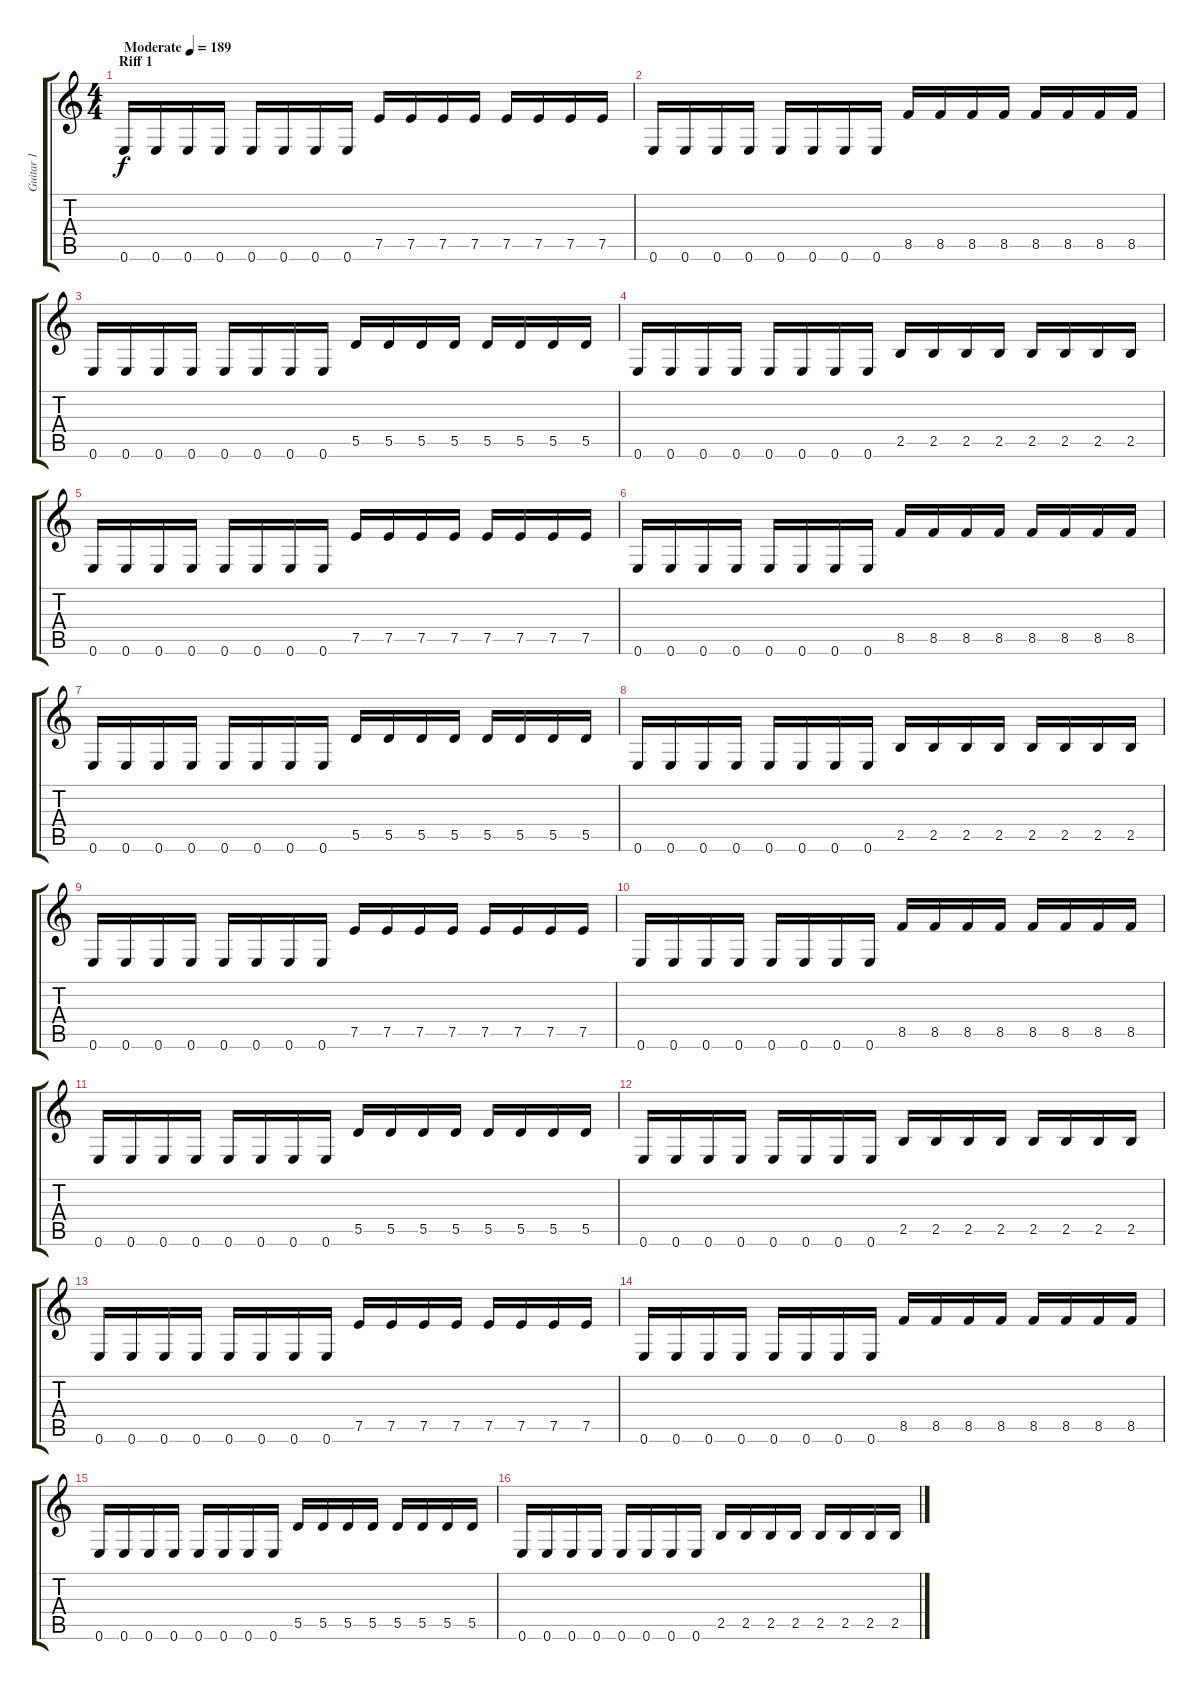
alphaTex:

\track ("Guitar 1" "Guitar 1") {instrument distortionguitar}
\staff {score tabs}
\tuning (E4 B3 G3 D3 A2 E2) {hide}
\ts (4 4)
\section ("" "Riff 1")
\tempo (189 "Moderate")
\clef g2
\ks c
0.6.16{dy f instrument distortionguitar} 0.6.16 0.6.16 0.6.16 0.6.16 0.6.16 0.6.16 0.6.16 7.5.16 7.5.16 7.5.16 7.5.16 7.5.16 7.5.16 7.5.16 7.5.16 |
0.6.16 0.6.16 0.6.16 0.6.16 0.6.16 0.6.16 0.6.16 0.6.16 8.5.16 8.5.16 8.5.16 8.5.16 8.5.16 8.5.16 8.5.16 8.5.16 |
0.6.16 0.6.16 0.6.16 0.6.16 0.6.16 0.6.16 0.6.16 0.6.16 5.5.16 5.5.16 5.5.16 5.5.16 5.5.16 5.5.16 5.5.16 5.5.16 |
0.6.16 0.6.16 0.6.16 0.6.16 0.6.16 0.6.16 0.6.16 0.6.16 2.5.16 2.5.16 2.5.16 2.5.16 2.5.16 2.5.16 2.5.16 2.5.16 |
0.6.16 0.6.16 0.6.16 0.6.16 0.6.16 0.6.16 0.6.16 0.6.16 7.5.16 7.5.16 7.5.16 7.5.16 7.5.16 7.5.16 7.5.16 7.5.16 |
0.6.16 0.6.16 0.6.16 0.6.16 0.6.16 0.6.16 0.6.16 0.6.16 8.5.16 8.5.16 8.5.16 8.5.16 8.5.16 8.5.16 8.5.16 8.5.16 |
0.6.16 0.6.16 0.6.16 0.6.16 0.6.16 0.6.16 0.6.16 0.6.16 5.5.16 5.5.16 5.5.16 5.5.16 5.5.16 5.5.16 5.5.16 5.5.16 |
0.6.16 0.6.16 0.6.16 0.6.16 0.6.16 0.6.16 0.6.16 0.6.16 2.5.16 2.5.16 2.5.16 2.5.16 2.5.16 2.5.16 2.5.16 2.5.16 |
0.6.16 0.6.16 0.6.16 0.6.16 0.6.16 0.6.16 0.6.16 0.6.16 7.5.16 7.5.16 7.5.16 7.5.16 7.5.16 7.5.16 7.5.16 7.5.16 |
0.6.16 0.6.16 0.6.16 0.6.16 0.6.16 0.6.16 0.6.16 0.6.16 8.5.16 8.5.16 8.5.16 8.5.16 8.5.16 8.5.16 8.5.16 8.5.16 |
0.6.16 0.6.16 0.6.16 0.6.16 0.6.16 0.6.16 0.6.16 0.6.16 5.5.16 5.5.16 5.5.16 5.5.16 5.5.16 5.5.16 5.5.16 5.5.16 |
0.6.16 0.6.16 0.6.16 0.6.16 0.6.16 0.6.16 0.6.16 0.6.16 2.5.16 2.5.16 2.5.16 2.5.16 2.5.16 2.5.16 2.5.16 2.5.16 |
0.6.16 0.6.16 0.6.16 0.6.16 0.6.16 0.6.16 0.6.16 0.6.16 7.5.16 7.5.16 7.5.16 7.5.16 7.5.16 7.5.16 7.5.16 7.5.16 |
0.6.16 0.6.16 0.6.16 0.6.16 0.6.16 0.6.16 0.6.16 0.6.16 8.5.16 8.5.16 8.5.16 8.5.16 8.5.16 8.5.16 8.5.16 8.5.16 |
0.6.16 0.6.16 0.6.16 0.6.16 0.6.16 0.6.16 0.6.16 0.6.16 5.5.16 5.5.16 5.5.16 5.5.16 5.5.16 5.5.16 5.5.16 5.5.16 |
0.6.16 0.6.16 0.6.16 0.6.16 0.6.16 0.6.16 0.6.16 0.6.16 2.5.16 2.5.16 2.5.16 2.5.16 2.5.16 2.5.16 2.5.16 2.5.16
